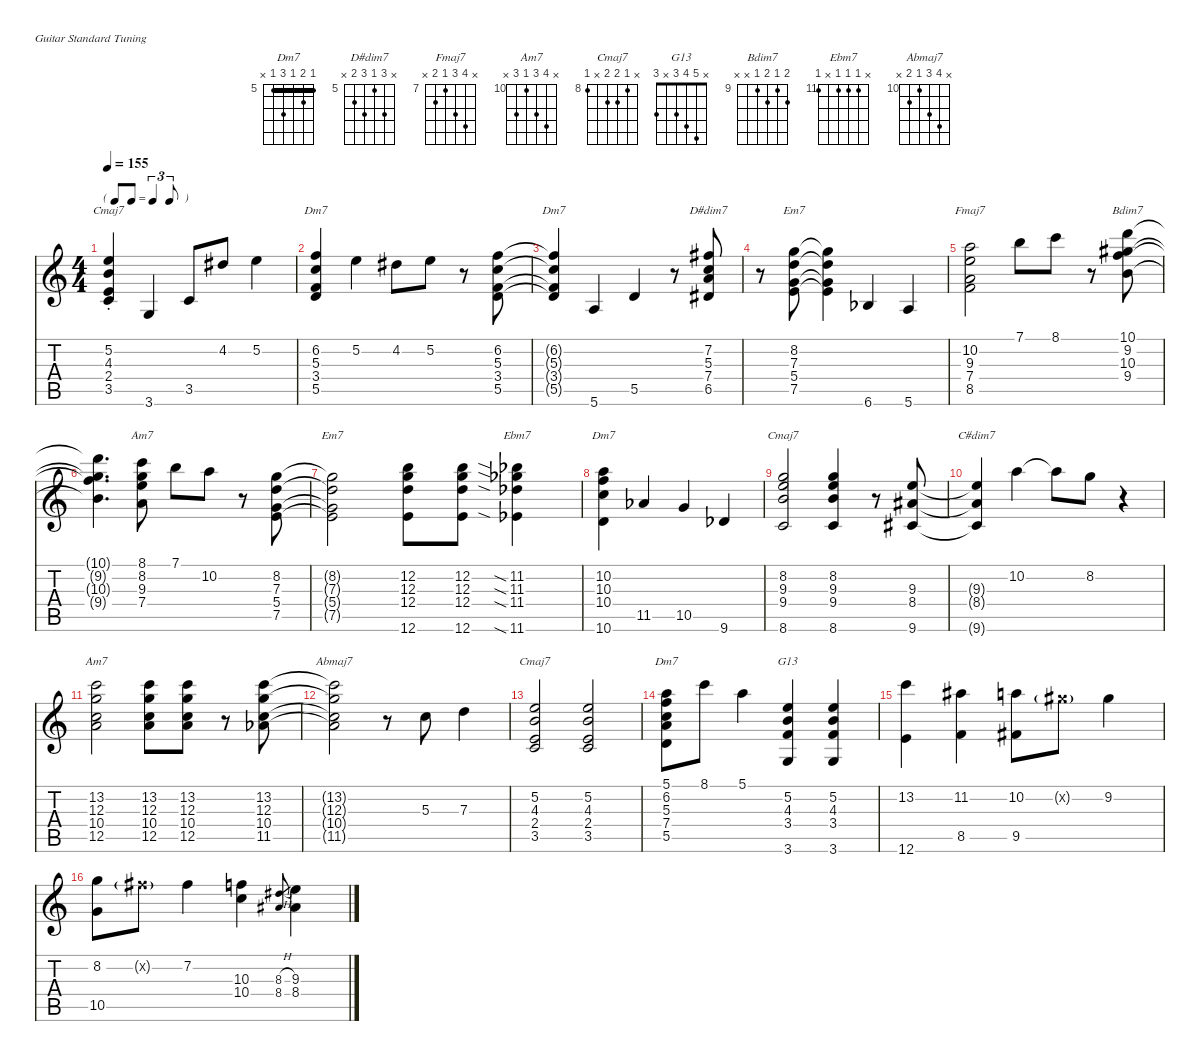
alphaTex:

\defaultSystemsLayout 4
\hideDynamics
\bracketExtendMode nobrackets
\singleTrackTrackNamePolicy hidden
\multiTrackTrackNamePolicy hidden
\firstSystemTrackNameOrientation horizontal
\otherSystemsTrackNameOrientation horizontal
\track ("Jazz Guitar" "jz.guit.") {defaultSystemsLayout 4 instrument electricguitarjazz}
\staff {score tabs}
\tuning (E4 B3 G3 D3 A2 E2)
\chord ("C#dim7" x x 9 8 x 9) {firstfret 8 showdiagram false showfingering false}
\chord ("Dm7" x 6 5 3 5 x) {firstfret 3 showfingering false}
\chord ("D#dim7" x 7 5 7 6 x) {firstfret 5 showfingering false}
\chord ("Em7" x 8 7 5 7 x) {firstfret 5 showfingering false}
\chord ("Fmaj7" x 10 9 7 8 x) {firstfret 7 showfingering false}
\chord ("Am7" 8 8 9 7 x x) {firstfret 7 showfingering false barre 8}
\chord ("Em7" x 8 7 5 7 x) {firstfret 5 showdiagram false showfingering false}
\chord ("Cmaj7" x 5 4 2 3 x) {showfingering false}
\chord ("G13" x 5 4 3 x 3) {showfingering false}
\chord ("Bdim7" 10 9 10 9 x x) {firstfret 9 showfingering false}
\chord ("Ebm7" x 11 11 11 x 11) {firstfret 11 showfingering false}
\chord ("Dm7" x 10 10 10 x 10) {firstfret 10 showfingering false}
\chord ("Cmaj7" x 8 9 9 x 8) {firstfret 8 showfingering false}
\chord ("Am7" x 13 12 10 12 x) {firstfret 10 showfingering false}
\chord ("Abmaj7" x 13 12 10 11 x) {firstfret 10 showfingering false}
\chord ("Dm7" 5 6 5 7 5 x) {firstfret 5 showfingering false barre (5 5)}
\ts (4 4)
\tf triplet8th
\tempo 155
\clef g2
\ks c
(3.5 2.4 4.3 5.2{st}).4{ch "Cmaj7" dy mf beam Up} 3.6.4{beam Up} 3.5.8{beam Up} 4.2{acc #}.8{beam Up} 5.2.4{beam Down} |
(5.5 3.4 5.3 6.2).4{ch "Dm7" beam Up} 5.2.4{beam Down} 4.2{acc #}.8{beam Down} 5.2.8{beam Down} r.8{beam Down} (5.5 3.4 5.3 6.2).8{beam Up} |
(5.5{t} 3.4{t} 5.3{t} 6.2{t}).4{ch "Dm7" beam Up} 5.6.4{beam Up} 5.5.4{beam Up} r.8{beam Up} (6.5{acc #} 7.4 5.3 7.2{acc #}).8{ch "D#dim7" beam Up} |
r.8{beam Down} (7.5 5.4 7.3 8.2).8{ch "Em7" beam Down} (7.5{t} 5.4{t} 7.3{t} 8.2{t}).4{beam Down} 6.6{acc b}.4{beam Up} 5.6.4{beam Up} |
(8.5 7.4 9.3 10.2).2{ch "Fmaj7" beam Down} 7.1.8{beam Down} 8.1.8{beam Down} r.8{beam Down} (9.4 10.3 9.2{acc #} 10.1).8{ch "Bdim7" beam Down} |
(9.4{t} 10.3{t} 9.2{t acc #} 10.1{t}).4{d beam Down} (8.1 8.2 9.3 7.4).8{ch "Am7" beam Down} 7.1.8{beam Down} 10.2.8{beam Down} r.8{beam Down} (7.5 5.4 7.3 8.2).8{beam Down} |
(7.5{t} 5.4{t} 7.3{t} 8.2{t}).2{ch "Em7" beam Down} (12.6 12.4 12.3 12.2).8{beam Down} (12.6 12.4 12.3 12.2).8{beam Down} (11.6{sia acc b} 11.4{sia acc b} 11.3{sia acc b} 11.2{sia acc b}).4{ch "Ebm7" beam Down} |
(10.6 10.4 10.3 10.2).4{ch "Dm7" beam Down} 11.5{acc b}.4{beam Up} 10.5.4{beam Up} 9.6{acc b}.4{beam Up} |
(8.6 9.4 9.3 8.2).2{ch "Cmaj7" beam Up} (8.6 9.4 9.3 8.2).4{beam Up} r.8{beam Up} (9.6{acc #} 8.4{acc #} 9.3).8{beam Up} |
(9.6{t acc #} 8.4{t acc #} 9.3{t}).4{ch "C#dim7" beam Up} 10.2.4{beam Down} 10.2{t}.8{beam Down} 8.2.8{beam Down} r.4{beam Down} |
(12.5 10.4 12.3 13.2).2{ch "Am7" beam Down} (12.5 10.4 12.3 13.2).8{beam Down} (12.5 10.4 12.3 13.2).8{beam Down} r.8{beam Down} (11.5{acc b} 10.4 12.3 13.2).8{beam Down} |
(11.5{t acc b} 10.4{t} 12.3{t} 13.2{t}).2{ch "Abmaj7" beam Down} r.8{beam Down} 5.3.8{beam Down} 7.3.4{beam Down} |
(3.5 2.4 4.3 5.2).2{ch "Cmaj7" beam Up} (3.5 2.4 4.3 5.2).2{beam Up} |
(5.5 7.4 5.3 6.2 5.1).8{ch "Dm7" beam Down} 8.1.8{beam Down} 5.1.4{beam Down} (3.6 3.4 4.3 5.2).4{ch "G13" beam Up} (3.6 3.4 4.3 5.2).4{beam Up} |
(12.6 13.2).4{beam Down} (8.5 11.2{acc #}).4{beam Down} (9.5{acc #} 10.2).8{beam Down} 9.2{g x acc #}.8{beam Down} 9.2{acc #}.4{beam Down} |
(10.5 8.2).8{beam Down} 7.2{g x acc #}.8{beam Down} 7.2{acc #}.4{beam Down} (10.4 10.3).4{beam Down} (8.3{h acc #} 8.4{acc #}).8{gr beam Up} (9.3 8.4{acc #}).4{beam Down}
